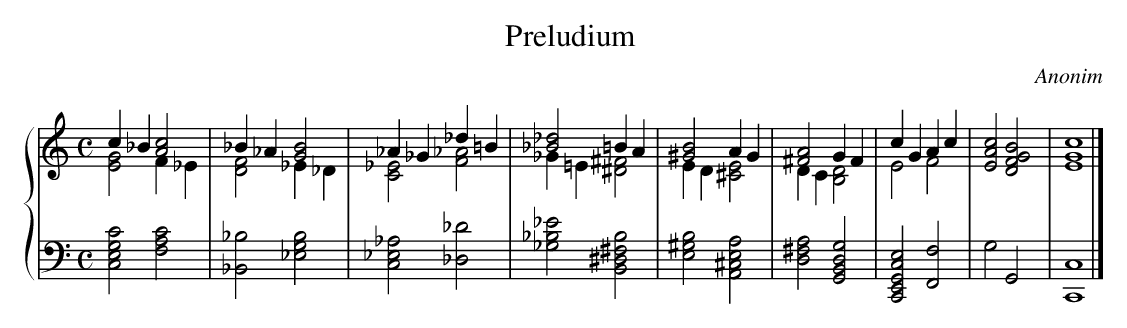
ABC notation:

X:1
T: Preludium
C: Anonim
L: 1/4
M: C
%%staves {1 2}
V: 1
V: 2 clef=bass
K: C
[V:1] c_B[c2A2] & [G2E2]F_E |
[V:2] [C2G,2E,2C,2][C2A,2F,2] |
[V:1] _B_A[B2G2] & [F2D2]_E_D |
[V:2] [_B,2_B,,2][B,2G,2_E,2] |
[V:1] _A_G_d=B & [_E2C2][_A2F2] |
[V:2] [_A,2_E,2C,2][_D2_D,2] |
[V:1] [_d2_B2]=BA & _G=E[^F2^D2] |
[V:2] [_E2_B,2_G,2][B,2^F,2^D,2B,,2] |
[V:1] [B2^G2]AG & ED[E2^C2] |
[V:2] [B,2^G,2E,2][A,2E,2^C,2A,,2] |
[V:1] [A2^F2]GF & DC[D2B,2] |
[V:2] [A,2^F,2D,2][G,2D,2B,,2G,,2] |
[V:1] cGAc & E2F2 |
[V:2] [E,2C,2G,,2E,,2C,,2][F,2F,,2] |
[V:1] [c2A2E2][B2G2F2D2] |
[V:2] G,2G,,2 |
[V:1] [c4G4E4] |]
[V:2] [C,4C,,4] |]
